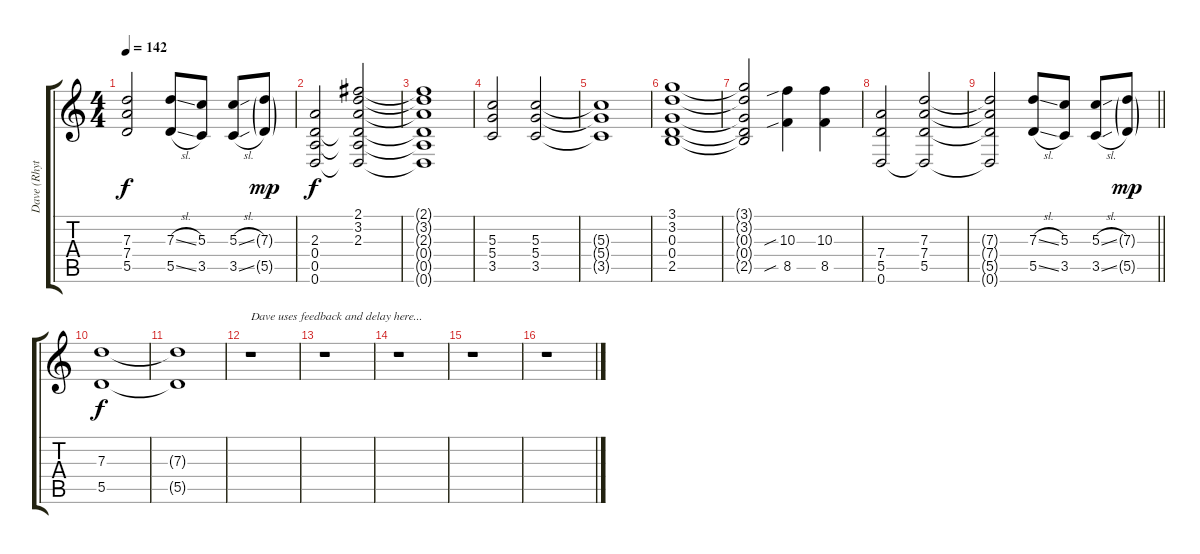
\track ("Dave (Rhythm Guitar)" "Dave (Rhyt") {instrument overdrivenguitar}
\staff {score tabs}
\tuning (E4 B3 G3 D3 A2 D2) {hide}
\ts (4 4)
\tempo 142
\clef g2
\ks c
(7.3{t} 7.4{t} 5.5{t}).2{dy f} (7.3{sl} 5.5{sl}).8 (5.3 3.5).8 (5.3{sl} 3.5{sl}).8 (7.3{g} 5.5{g}).8{dy mp} |
(2.3 0.4 0.5 0.6).2{dy f} (2.1 3.2 2.3 0.4{t} 0.5{t} 0.6{t}).2 |
(2.1{t} 3.2{t} 2.3{t} 0.4{t} 0.5{t} 0.6{t}).1 |
(5.3 5.4 3.5).2 (5.3 5.4 3.5).2 |
(5.3{t} 5.4{t} 3.5{t}).1 |
(3.1 3.2 0.3 0.4 2.5).1 |
(3.1{t} 3.2{t} 0.3{t} 0.4{t} 2.5{t}).2 (10.3{sib} 8.5{sib}).4 (10.3 8.5).4 |
(7.4 5.5 0.6).2 (7.3 7.4 5.5 0.6{t}).2 |
\barLineRight lightlight
(7.3{t} 7.4{t} 5.5{t} 0.6{t}).2 (7.3{sl} 5.5{sl}).8 (5.3 3.5).8 (5.3{sl} 3.5{sl}).8 (7.3{g} 5.5{g}).8{dy mp} |
(7.3 5.5).1{dy f} |
(7.3{t} 5.5{t}).1 |
r.1{txt "Dave uses feedback and delay here..."} |
r.1 |
r.1 |
r.1 |
r.1
